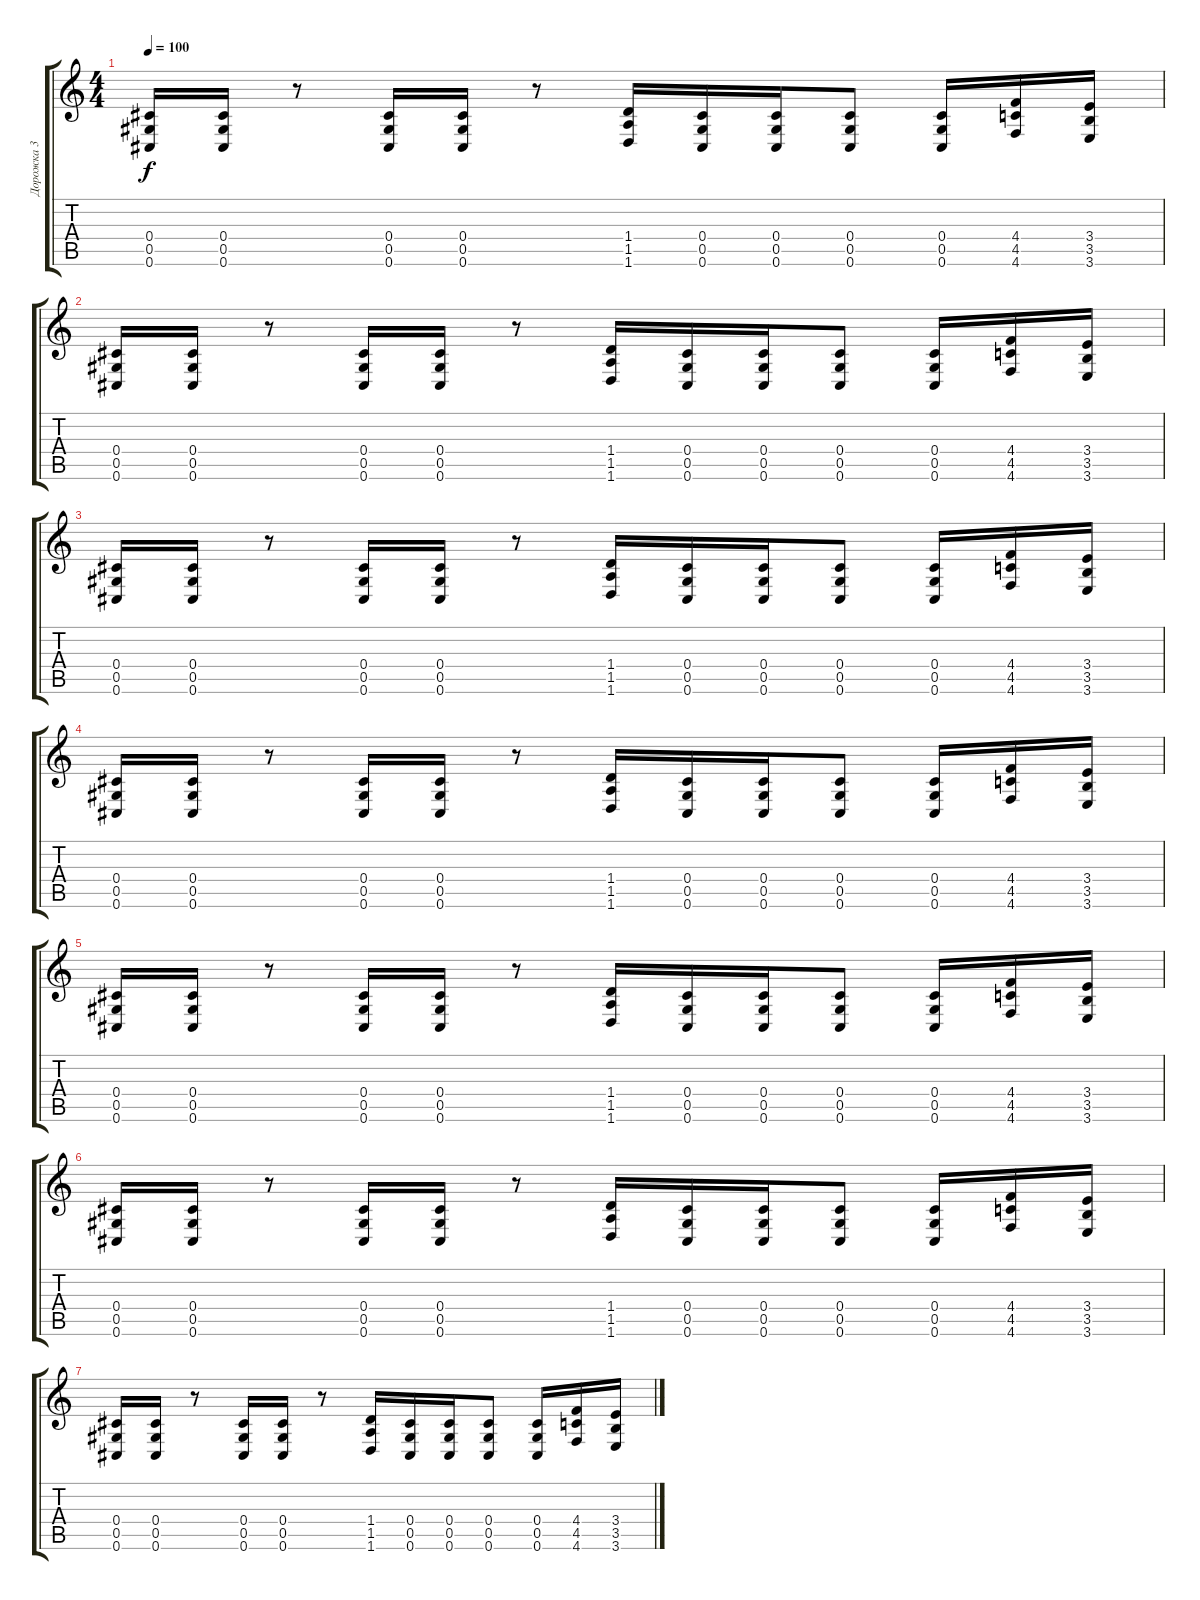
\track ("Дорожка 3" "Дорожка 3") {instrument distortionguitar}
\staff {score tabs}
\tuning (Eb4 Bb3 Gb3 Db3 Ab2 Db2) {hide}
\ts (4 4)
\tempo 100
\clef g2
\ks c
(0.4 0.5 0.6).16{dy f} (0.4 0.5 0.6).16 r.8 (0.4 0.5 0.6).16 (0.4 0.5 0.6).16 r.8 (1.4 1.5 1.6).16 (0.4 0.5 0.6).16 (0.4 0.5 0.6).16 (0.4 0.5 0.6).8 (0.4 0.5 0.6).16 (4.4 4.5 4.6).16 (3.4 3.5 3.6).16 |
(0.4 0.5 0.6).16 (0.4 0.5 0.6).16 r.8 (0.4 0.5 0.6).16 (0.4 0.5 0.6).16 r.8 (1.4 1.5 1.6).16 (0.4 0.5 0.6).16 (0.4 0.5 0.6).16 (0.4 0.5 0.6).8 (0.4 0.5 0.6).16 (4.4 4.5 4.6).16 (3.4 3.5 3.6).16 |
(0.4 0.5 0.6).16 (0.4 0.5 0.6).16 r.8 (0.4 0.5 0.6).16 (0.4 0.5 0.6).16 r.8 (1.4 1.5 1.6).16 (0.4 0.5 0.6).16 (0.4 0.5 0.6).16 (0.4 0.5 0.6).8 (0.4 0.5 0.6).16 (4.4 4.5 4.6).16 (3.4 3.5 3.6).16 |
(0.4 0.5 0.6).16 (0.4 0.5 0.6).16 r.8 (0.4 0.5 0.6).16 (0.4 0.5 0.6).16 r.8 (1.4 1.5 1.6).16 (0.4 0.5 0.6).16 (0.4 0.5 0.6).16 (0.4 0.5 0.6).8 (0.4 0.5 0.6).16 (4.4 4.5 4.6).16 (3.4 3.5 3.6).16 |
(0.4 0.5 0.6).16 (0.4 0.5 0.6).16 r.8 (0.4 0.5 0.6).16 (0.4 0.5 0.6).16 r.8 (1.4 1.5 1.6).16 (0.4 0.5 0.6).16 (0.4 0.5 0.6).16 (0.4 0.5 0.6).8 (0.4 0.5 0.6).16 (4.4 4.5 4.6).16 (3.4 3.5 3.6).16 |
(0.4 0.5 0.6).16 (0.4 0.5 0.6).16 r.8 (0.4 0.5 0.6).16 (0.4 0.5 0.6).16 r.8 (1.4 1.5 1.6).16 (0.4 0.5 0.6).16 (0.4 0.5 0.6).16 (0.4 0.5 0.6).8 (0.4 0.5 0.6).16 (4.4 4.5 4.6).16 (3.4 3.5 3.6).16 |
(0.4 0.5 0.6).16 (0.4 0.5 0.6).16 r.8 (0.4 0.5 0.6).16 (0.4 0.5 0.6).16 r.8 (1.4 1.5 1.6).16 (0.4 0.5 0.6).16 (0.4 0.5 0.6).16 (0.4 0.5 0.6).8 (0.4 0.5 0.6).16 (4.4 4.5 4.6).16 (3.4 3.5 3.6).16
